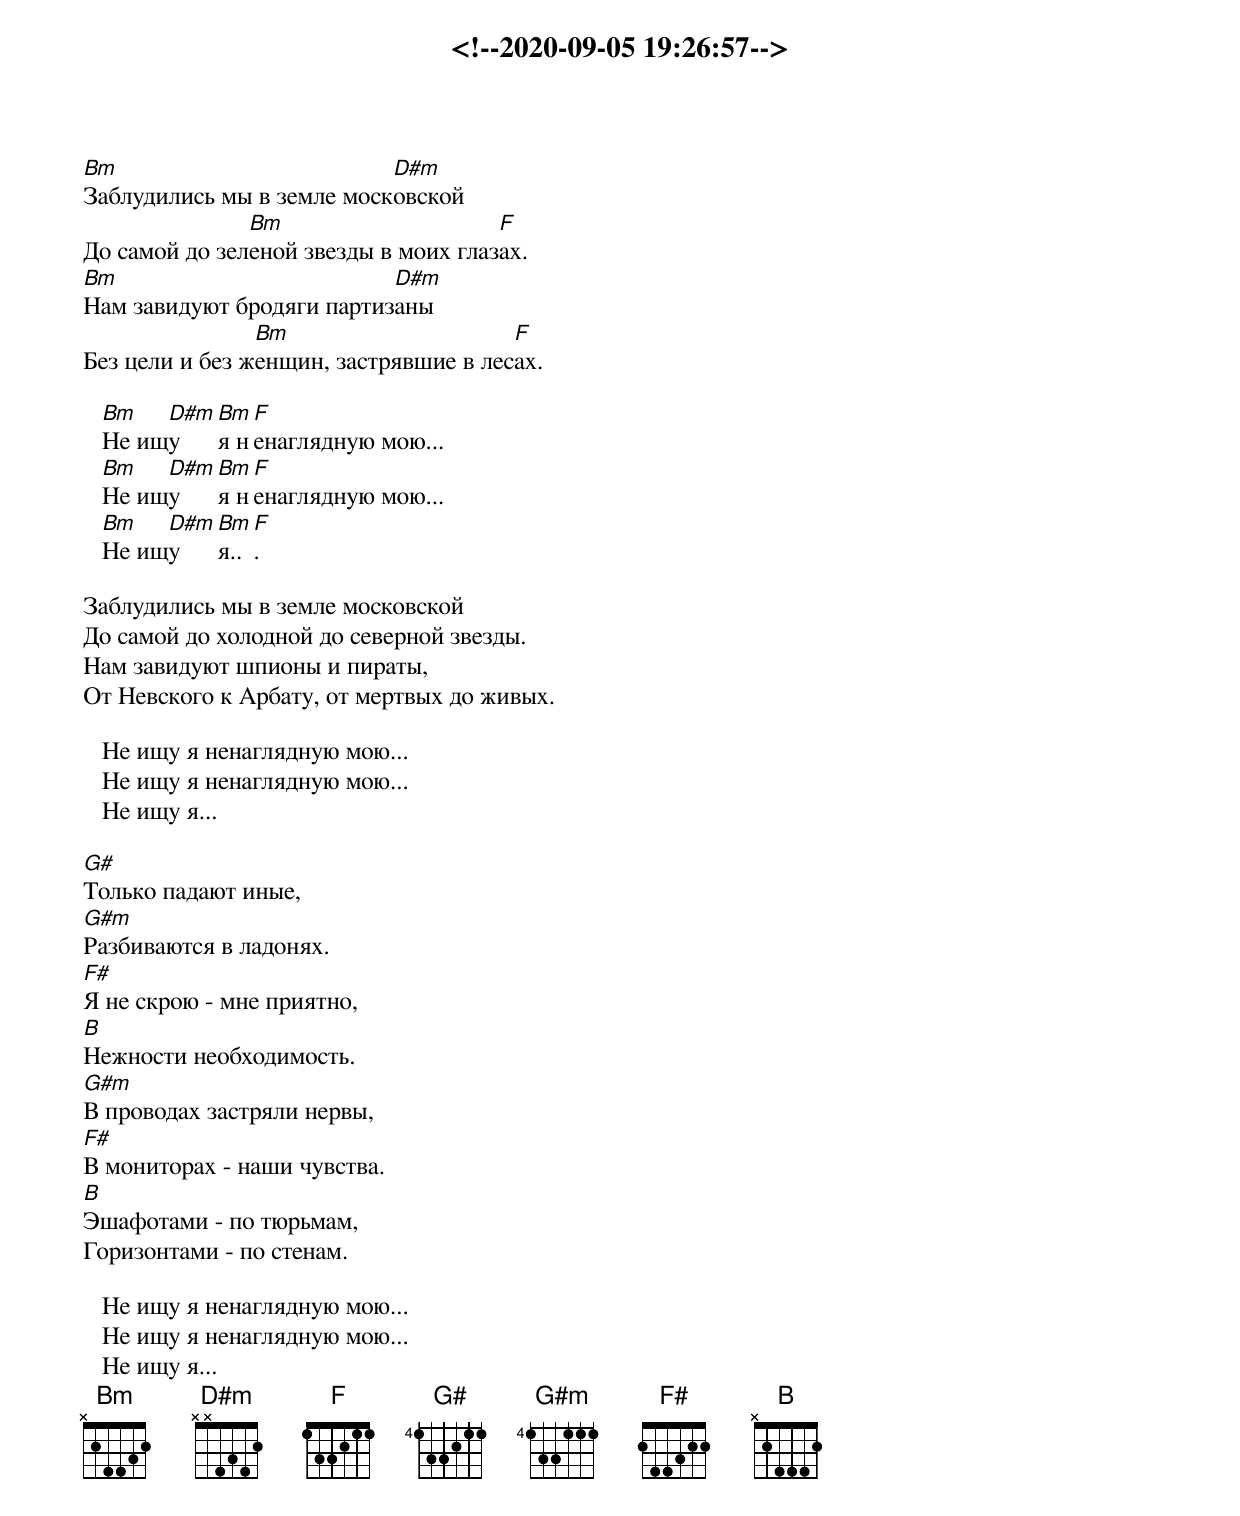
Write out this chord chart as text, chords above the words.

<!--2020-09-05 19:26:57-->
Bm                         D#m
Заблудились мы в земле московской
               Bm                     F
До самой до зеленой звезды в моих глазах.
Bm                         D#m
Нам завидуют бродяги партизаны
                Bm                     F
Без цели и без женщин, застрявшие в лесах.

   Bm   D#m Bm F
   Не ищу   я ненаглядную мою...
   Bm   D#m Bm F
   Не ищу   я ненаглядную мою...
   Bm   D#m Bm F
   Не ищу   я...

Заблудились мы в земле московской
До самой до холодной до северной звезды.
Нам завидуют шпионы и пираты,
От Невского к Арбату, от мертвых до живых.

   Не ищу я ненаглядную мою...
   Не ищу я ненаглядную мою...
   Не ищу я...

G#
Только падают иные,
G#m
Разбиваются в ладонях.
F#
Я не скрою - мне приятно,
B
Нежности необходимость.
G#m
В проводах застряли нервы,
F#
В мониторах - наши чувства.
B
Эшафотами - по тюрьмам,
Горизонтами - по стенам.

   Не ищу я ненаглядную мою...
   Не ищу я ненаглядную мою...
   Не ищу я...
